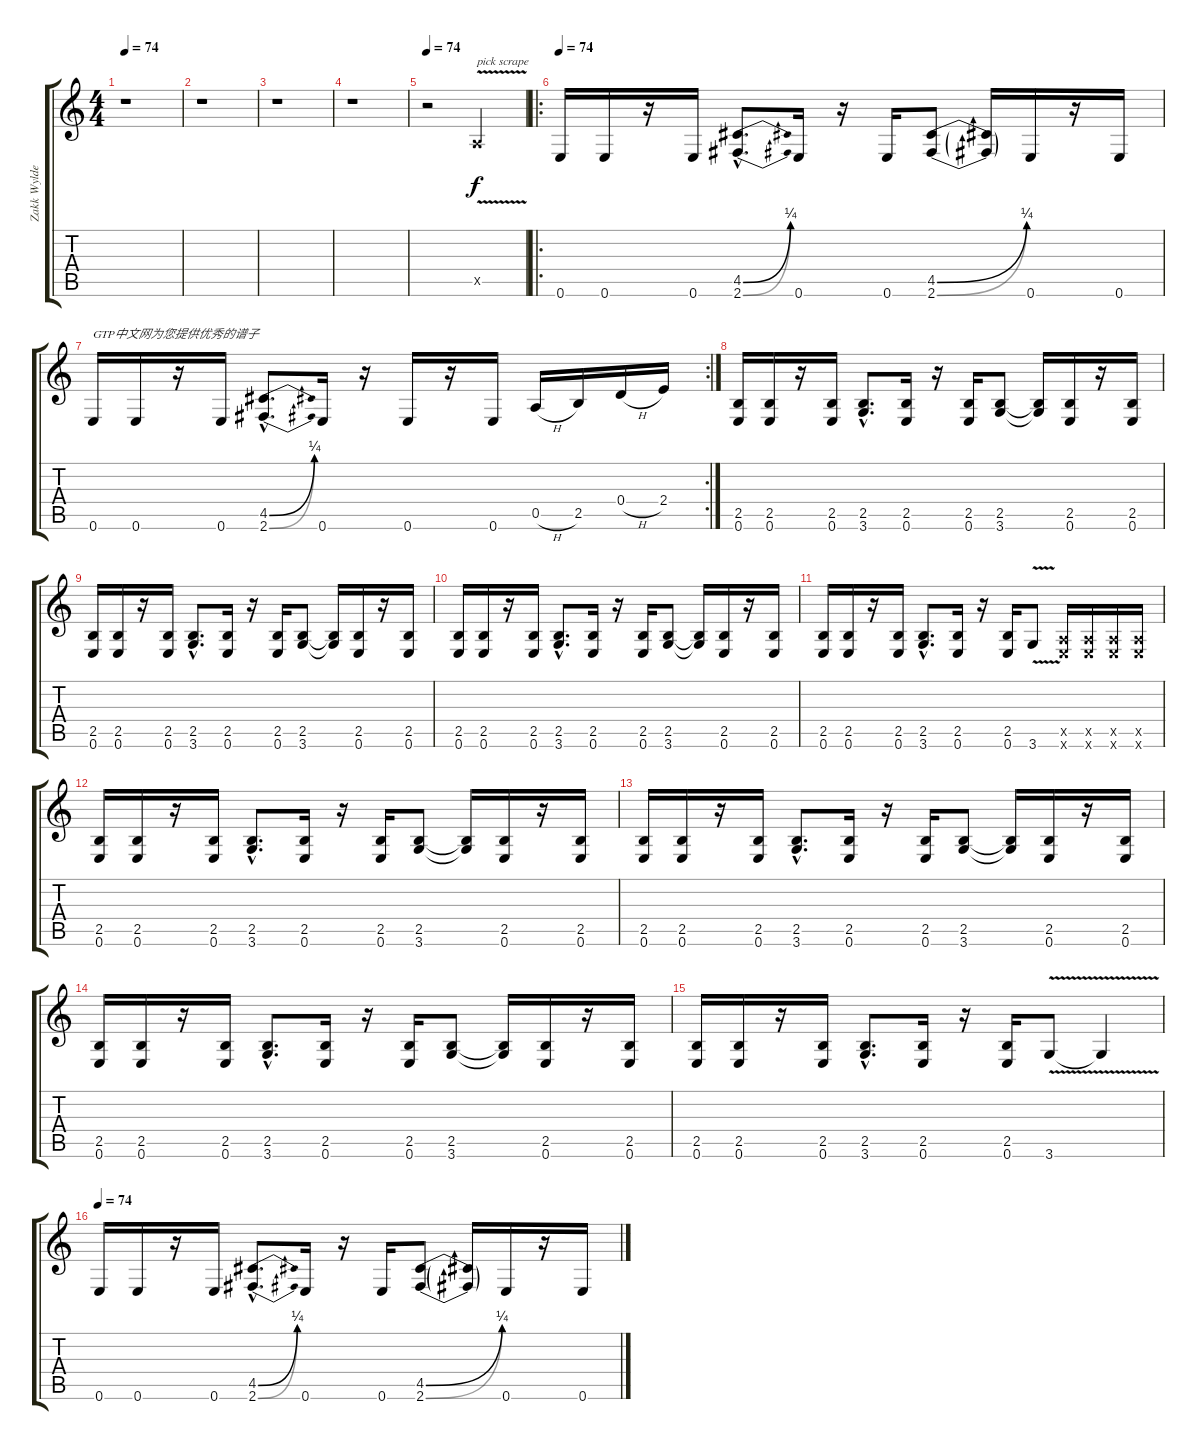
\track ("Zakk Wylde main guitar" "Zakk Wylde") {instrument distortionguitar}
\staff {score tabs}
\tuning (E4 B3 G3 D3 A2 E2) {hide}
\ts (4 4)
\tempo 74
\tempo 40
\tempo 74
\clef g2
\ks c
r.1{dy f instrument distortionguitar} |
r.1 |
r.1 |
r.1 |
\tempo 74
r.2 0.5{v x}.2{txt "pick scrape"} |
\ro
\tempo 74
0.6.16{volume 16 instrument distortionguitar} 0.6.16 r.16 0.6.16 (4.5{be (bend 0 0 60 1) hac} 2.6{be (bend 0 0 60 1) hac}).8{d} 0.6.16 r.16 0.6.16 (4.5{be (bend 0 0 60 1)} 2.6{be (bend 0 0 60 1)}).8 (4.5{t} 2.6{t}).16 0.6.16 r.16 0.6.16 |
\rc 2
0.6.16{txt "GTP中文网为您提供优秀的谱子"} 0.6.16 r.16 0.6.16 (4.5{be (bend 0 0 60 1) hac} 2.6{be (bend 0 0 60 1) hac}).8{d} 0.6.16 r.16 0.6.16 r.16 0.6.16 0.5{h}.16 2.5.16 0.4{h}.16 2.4.16 |
(2.5 0.6).16 (2.5 0.6).16 r.16 (2.5 0.6).16 (2.5{hac} 3.6{hac}).8{d} (2.5 0.6).16 r.16 (2.5 0.6).16 (2.5 3.6).8 (2.5{t} 3.6{t}).16 (2.5 0.6).16 r.16 (2.5 0.6).16 |
(2.5 0.6).16 (2.5 0.6).16 r.16 (2.5 0.6).16 (2.5{hac} 3.6{hac}).8{d} (2.5 0.6).16 r.16 (2.5 0.6).16 (2.5 3.6).8 (2.5{t} 3.6{t}).16 (2.5 0.6).16 r.16 (2.5 0.6).16 |
(2.5 0.6).16 (2.5 0.6).16 r.16 (2.5 0.6).16 (2.5{hac} 3.6{hac}).8{d} (2.5 0.6).16 r.16 (2.5 0.6).16 (2.5 3.6).8 (2.5{t} 3.6{t}).16 (2.5 0.6).16 r.16 (2.5 0.6).16 |
(2.5 0.6).16 (2.5 0.6).16 r.16 (2.5 0.6).16 (2.5{hac} 3.6{hac}).8{d} (2.5 0.6).16 r.16 (2.5 0.6).16 3.6{v}.8 (0.5{x} 0.6{x}).16 (0.5{x} 0.6{x}).16 (0.5{x} 0.6{x}).16 (0.5{x} 0.6{x}).16 |
(2.5 0.6).16 (2.5 0.6).16 r.16 (2.5 0.6).16 (2.5{hac} 3.6{hac}).8{d} (2.5 0.6).16 r.16 (2.5 0.6).16 (2.5 3.6).8 (2.5{t} 3.6{t}).16 (2.5 0.6).16 r.16 (2.5 0.6).16 |
(2.5 0.6).16 (2.5 0.6).16 r.16 (2.5 0.6).16 (2.5{hac} 3.6{hac}).8{d} (2.5 0.6).16 r.16 (2.5 0.6).16 (2.5 3.6).8 (2.5{t} 3.6{t}).16 (2.5 0.6).16 r.16 (2.5 0.6).16 |
(2.5 0.6).16 (2.5 0.6).16 r.16 (2.5 0.6).16 (2.5{hac} 3.6{hac}).8{d} (2.5 0.6).16 r.16 (2.5 0.6).16 (2.5 3.6).8 (2.5{t} 3.6{t}).16 (2.5 0.6).16 r.16 (2.5 0.6).16 |
(2.5 0.6).16 (2.5 0.6).16 r.16 (2.5 0.6).16 (2.5{hac} 3.6{hac}).8{d} (2.5 0.6).16 r.16 (2.5 0.6).16 3.6{v}.8 3.6{v t}.4 |
\tempo 74
0.6.16{instrument distortionguitar} 0.6.16 r.16 0.6.16 (4.5{be (bend 0 0 60 1) hac} 2.6{be (bend 0 0 60 1) hac}).8{d} 0.6.16 r.16 0.6.16 (4.5{be (bend 0 0 60 1)} 2.6{be (bend 0 0 60 1)}).8 (4.5{t} 2.6{t}).16 0.6.16 r.16 0.6.16
